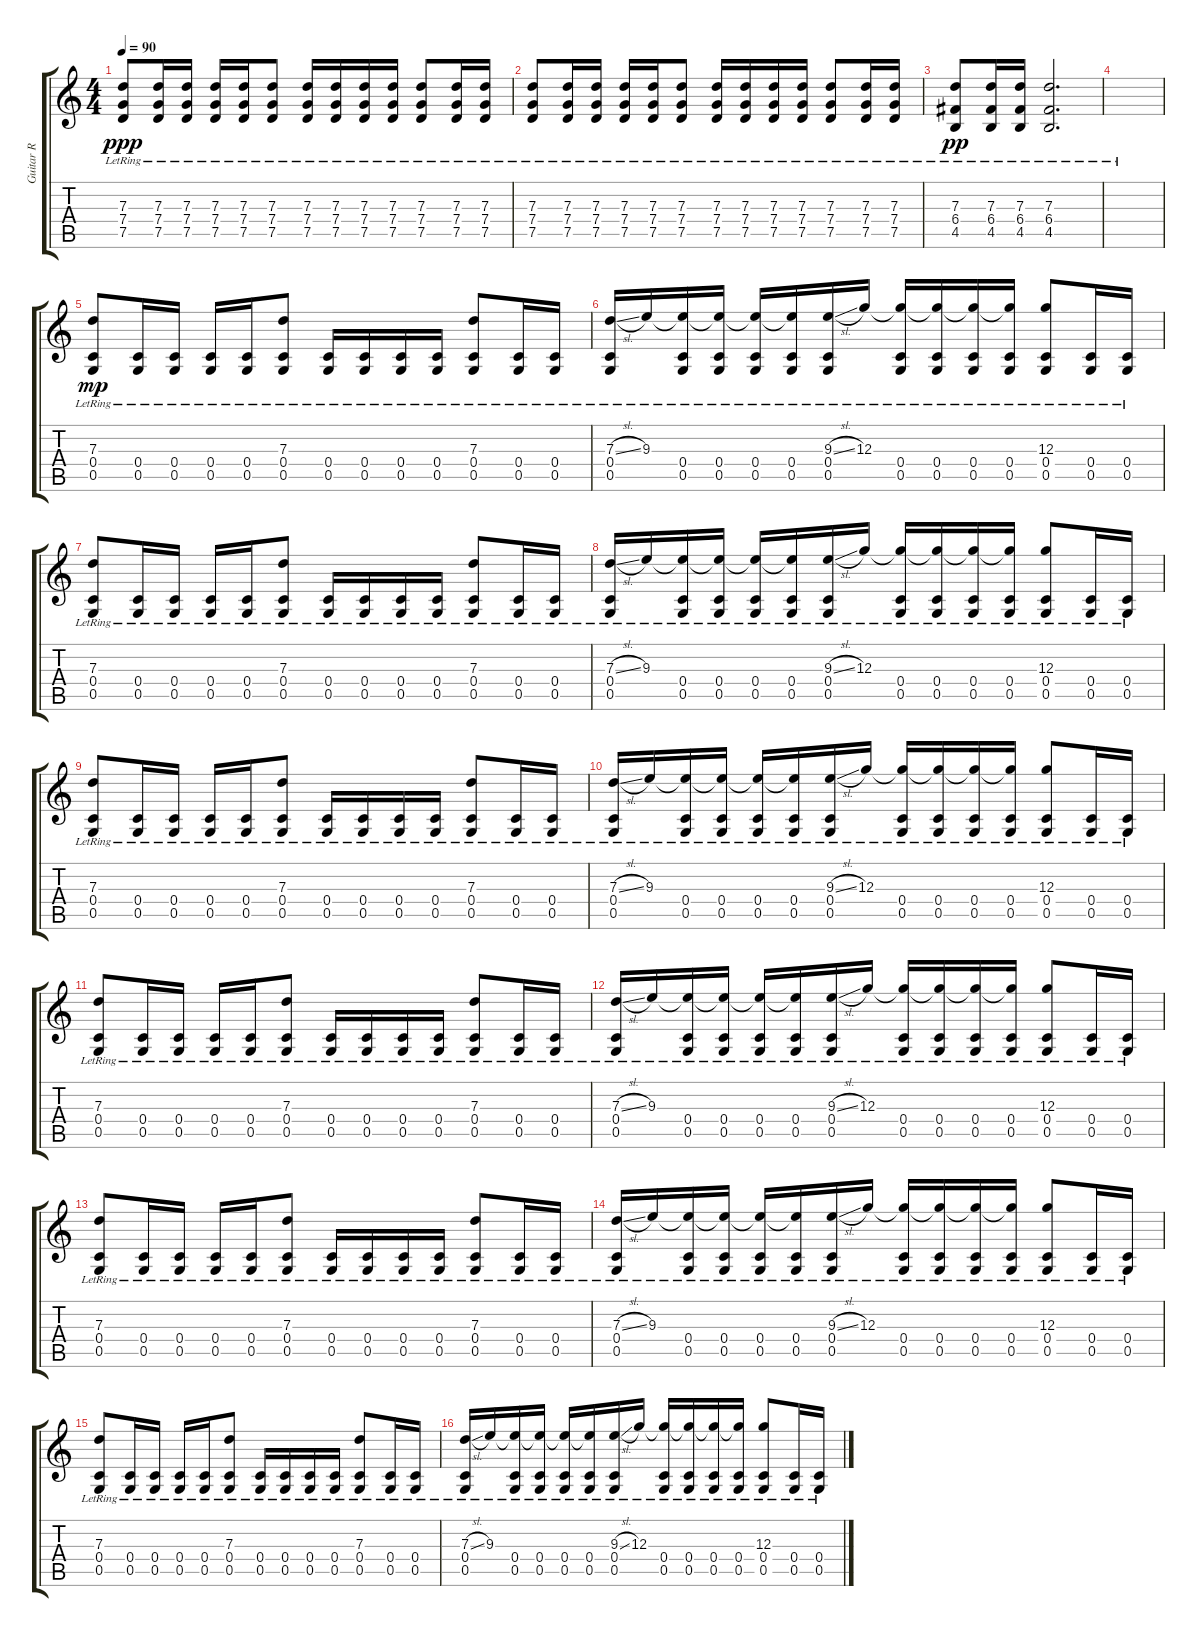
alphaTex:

\track ("Guitar R" "Guitar R") {instrument electricguitarclean}
\staff {score tabs}
\tuning (E4 C4 G3 C3 G2 C2) {hide}
\ts (4 4)
\tempo 90
\clef g2
\ks c
(7.3{lr} 7.4{lr} 7.5{lr}).8{dy ppp} (7.3{lr} 7.4{lr} 7.5{lr}).16 (7.3{lr} 7.4{lr} 7.5{lr}).16 (7.3{lr} 7.4{lr} 7.5{lr}).16 (7.3{lr} 7.4{lr} 7.5{lr}).16 (7.3{lr} 7.4{lr} 7.5{lr}).8 (7.3{lr} 7.4{lr} 7.5{lr}).16 (7.3{lr} 7.4{lr} 7.5{lr}).16 (7.3{lr} 7.4{lr} 7.5{lr}).16 (7.3{lr} 7.4{lr} 7.5{lr}).16 (7.3{lr} 7.4{lr} 7.5{lr}).8 (7.3{lr} 7.4{lr} 7.5{lr}).16 (7.3{lr} 7.4{lr} 7.5{lr}).16 |
(7.3{lr} 7.4{lr} 7.5{lr}).8 (7.3{lr} 7.4{lr} 7.5{lr}).16 (7.3{lr} 7.4{lr} 7.5{lr}).16 (7.3{lr} 7.4{lr} 7.5{lr}).16 (7.3{lr} 7.4{lr} 7.5{lr}).16 (7.3{lr} 7.4{lr} 7.5{lr}).8 (7.3{lr} 7.4{lr} 7.5{lr}).16 (7.3{lr} 7.4{lr} 7.5{lr}).16 (7.3{lr} 7.4{lr} 7.5{lr}).16 (7.3{lr} 7.4{lr} 7.5{lr}).16 (7.3{lr} 7.4{lr} 7.5{lr}).8 (7.3{lr} 7.4{lr} 7.5{lr}).16 (7.3{lr} 7.4{lr} 7.5{lr}).16 |
(7.3{lr} 6.4{lr} 4.5{lr}).8{dy pp} (7.3{lr} 6.4{lr} 4.5{lr}).16 (7.3{lr} 6.4{lr} 4.5{lr}).16 (7.3{lr} 6.4{lr} 4.5{lr}).2{d} |
|
(7.3{lr} 0.4{lr} 0.5{lr}).8{dy mp} (0.4{lr} 0.5{lr}).16 (0.4{lr} 0.5{lr}).16 (0.4{lr} 0.5{lr}).16 (0.4{lr} 0.5{lr}).16 (7.3{lr} 0.4{lr} 0.5{lr}).8 (0.4{lr} 0.5{lr}).16 (0.4{lr} 0.5{lr}).16 (0.4{lr} 0.5{lr}).16 (0.4{lr} 0.5{lr}).16 (7.3{lr} 0.4{lr} 0.5{lr}).8 (0.4{lr} 0.5{lr}).16 (0.4{lr} 0.5{lr}).16 |
(7.3{sl lr} 0.4{lr} 0.5{lr}).16 9.3{lr}.16 (9.3{t} 0.4{lr} 0.5{lr}).16 (9.3{t} 0.4{lr} 0.5{lr}).16 (9.3{t} 0.4{lr} 0.5{lr}).16 (9.3{t} 0.4{lr} 0.5{lr}).16 (9.3{sl lr} 0.4{lr} 0.5{lr}).16 12.3{lr}.16 (12.3{t} 0.4{lr} 0.5{lr}).16 (12.3{t} 0.4{lr} 0.5{lr}).16 (12.3{t} 0.4{lr} 0.5{lr}).16 (12.3{t} 0.4{lr} 0.5{lr}).16 (12.3{lr} 0.4{lr} 0.5{lr}).8 (0.4{lr} 0.5{lr}).16 (0.4{lr} 0.5{lr}).16 |
(7.3{lr} 0.4{lr} 0.5{lr}).8 (0.4{lr} 0.5{lr}).16 (0.4{lr} 0.5{lr}).16 (0.4{lr} 0.5{lr}).16 (0.4{lr} 0.5{lr}).16 (7.3{lr} 0.4{lr} 0.5{lr}).8 (0.4{lr} 0.5{lr}).16 (0.4{lr} 0.5{lr}).16 (0.4{lr} 0.5{lr}).16 (0.4{lr} 0.5{lr}).16 (7.3{lr} 0.4{lr} 0.5{lr}).8 (0.4{lr} 0.5{lr}).16 (0.4{lr} 0.5{lr}).16 |
(7.3{sl lr} 0.4{lr} 0.5{lr}).16 9.3{lr}.16 (9.3{t} 0.4{lr} 0.5{lr}).16 (9.3{t} 0.4{lr} 0.5{lr}).16 (9.3{t} 0.4{lr} 0.5{lr}).16 (9.3{t} 0.4{lr} 0.5{lr}).16 (9.3{sl lr} 0.4{lr} 0.5{lr}).16 12.3{lr}.16 (12.3{t} 0.4{lr} 0.5{lr}).16 (12.3{t} 0.4{lr} 0.5{lr}).16 (12.3{t} 0.4{lr} 0.5{lr}).16 (12.3{t} 0.4{lr} 0.5{lr}).16 (12.3{lr} 0.4{lr} 0.5{lr}).8 (0.4{lr} 0.5{lr}).16 (0.4{lr} 0.5{lr}).16 |
(7.3{lr} 0.4{lr} 0.5{lr}).8 (0.4{lr} 0.5{lr}).16 (0.4{lr} 0.5{lr}).16 (0.4{lr} 0.5{lr}).16 (0.4{lr} 0.5{lr}).16 (7.3{lr} 0.4{lr} 0.5{lr}).8 (0.4{lr} 0.5{lr}).16 (0.4{lr} 0.5{lr}).16 (0.4{lr} 0.5{lr}).16 (0.4{lr} 0.5{lr}).16 (7.3{lr} 0.4{lr} 0.5{lr}).8 (0.4{lr} 0.5{lr}).16 (0.4{lr} 0.5{lr}).16 |
(7.3{sl lr} 0.4{lr} 0.5{lr}).16 9.3{lr}.16 (9.3{t} 0.4{lr} 0.5{lr}).16 (9.3{t} 0.4{lr} 0.5{lr}).16 (9.3{t} 0.4{lr} 0.5{lr}).16 (9.3{t} 0.4{lr} 0.5{lr}).16 (9.3{sl lr} 0.4{lr} 0.5{lr}).16 12.3{lr}.16 (12.3{t} 0.4{lr} 0.5{lr}).16 (12.3{t} 0.4{lr} 0.5{lr}).16 (12.3{t} 0.4{lr} 0.5{lr}).16 (12.3{t} 0.4{lr} 0.5{lr}).16 (12.3{lr} 0.4{lr} 0.5{lr}).8 (0.4{lr} 0.5{lr}).16 (0.4{lr} 0.5{lr}).16 |
(7.3{lr} 0.4{lr} 0.5{lr}).8 (0.4{lr} 0.5{lr}).16 (0.4{lr} 0.5{lr}).16 (0.4{lr} 0.5{lr}).16 (0.4{lr} 0.5{lr}).16 (7.3{lr} 0.4{lr} 0.5{lr}).8 (0.4{lr} 0.5{lr}).16 (0.4{lr} 0.5{lr}).16 (0.4{lr} 0.5{lr}).16 (0.4{lr} 0.5{lr}).16 (7.3{lr} 0.4{lr} 0.5{lr}).8 (0.4{lr} 0.5{lr}).16 (0.4{lr} 0.5{lr}).16 |
(7.3{sl lr} 0.4{lr} 0.5{lr}).16 9.3{lr}.16 (9.3{t} 0.4{lr} 0.5{lr}).16 (9.3{t} 0.4{lr} 0.5{lr}).16 (9.3{t} 0.4{lr} 0.5{lr}).16 (9.3{t} 0.4{lr} 0.5{lr}).16 (9.3{sl lr} 0.4{lr} 0.5{lr}).16 12.3{lr}.16 (12.3{t} 0.4{lr} 0.5{lr}).16 (12.3{t} 0.4{lr} 0.5{lr}).16 (12.3{t} 0.4{lr} 0.5{lr}).16 (12.3{t} 0.4{lr} 0.5{lr}).16 (12.3{lr} 0.4{lr} 0.5{lr}).8 (0.4{lr} 0.5{lr}).16 (0.4{lr} 0.5{lr}).16 |
(7.3{lr} 0.4{lr} 0.5{lr}).8 (0.4{lr} 0.5{lr}).16 (0.4{lr} 0.5{lr}).16 (0.4{lr} 0.5{lr}).16 (0.4{lr} 0.5{lr}).16 (7.3{lr} 0.4{lr} 0.5{lr}).8 (0.4{lr} 0.5{lr}).16 (0.4{lr} 0.5{lr}).16 (0.4{lr} 0.5{lr}).16 (0.4{lr} 0.5{lr}).16 (7.3{lr} 0.4{lr} 0.5{lr}).8 (0.4{lr} 0.5{lr}).16 (0.4{lr} 0.5{lr}).16 |
(7.3{sl lr} 0.4{lr} 0.5{lr}).16 9.3{lr}.16 (9.3{t} 0.4{lr} 0.5{lr}).16 (9.3{t} 0.4{lr} 0.5{lr}).16 (9.3{t} 0.4{lr} 0.5{lr}).16 (9.3{t} 0.4{lr} 0.5{lr}).16 (9.3{sl lr} 0.4{lr} 0.5{lr}).16 12.3{lr}.16 (12.3{t} 0.4{lr} 0.5{lr}).16 (12.3{t} 0.4{lr} 0.5{lr}).16 (12.3{t} 0.4{lr} 0.5{lr}).16 (12.3{t} 0.4{lr} 0.5{lr}).16 (12.3{lr} 0.4{lr} 0.5{lr}).8 (0.4{lr} 0.5{lr}).16 (0.4{lr} 0.5{lr}).16 |
(7.3{lr} 0.4{lr} 0.5{lr}).8 (0.4{lr} 0.5{lr}).16 (0.4{lr} 0.5{lr}).16 (0.4{lr} 0.5{lr}).16 (0.4{lr} 0.5{lr}).16 (7.3{lr} 0.4{lr} 0.5{lr}).8 (0.4{lr} 0.5{lr}).16 (0.4{lr} 0.5{lr}).16 (0.4{lr} 0.5{lr}).16 (0.4{lr} 0.5{lr}).16 (7.3{lr} 0.4{lr} 0.5{lr}).8 (0.4{lr} 0.5{lr}).16 (0.4{lr} 0.5{lr}).16 |
(7.3{sl lr} 0.4{lr} 0.5{lr}).16 9.3{lr}.16 (9.3{t} 0.4{lr} 0.5{lr}).16 (9.3{t} 0.4{lr} 0.5{lr}).16 (9.3{t} 0.4{lr} 0.5{lr}).16 (9.3{t} 0.4{lr} 0.5{lr}).16 (9.3{sl lr} 0.4{lr} 0.5{lr}).16 12.3{lr}.16 (12.3{t} 0.4{lr} 0.5{lr}).16 (12.3{t} 0.4{lr} 0.5{lr}).16 (12.3{t} 0.4{lr} 0.5{lr}).16 (12.3{t} 0.4{lr} 0.5{lr}).16 (12.3{lr} 0.4{lr} 0.5{lr}).8 (0.4{lr} 0.5{lr}).16 (0.4{lr} 0.5{lr}).16
